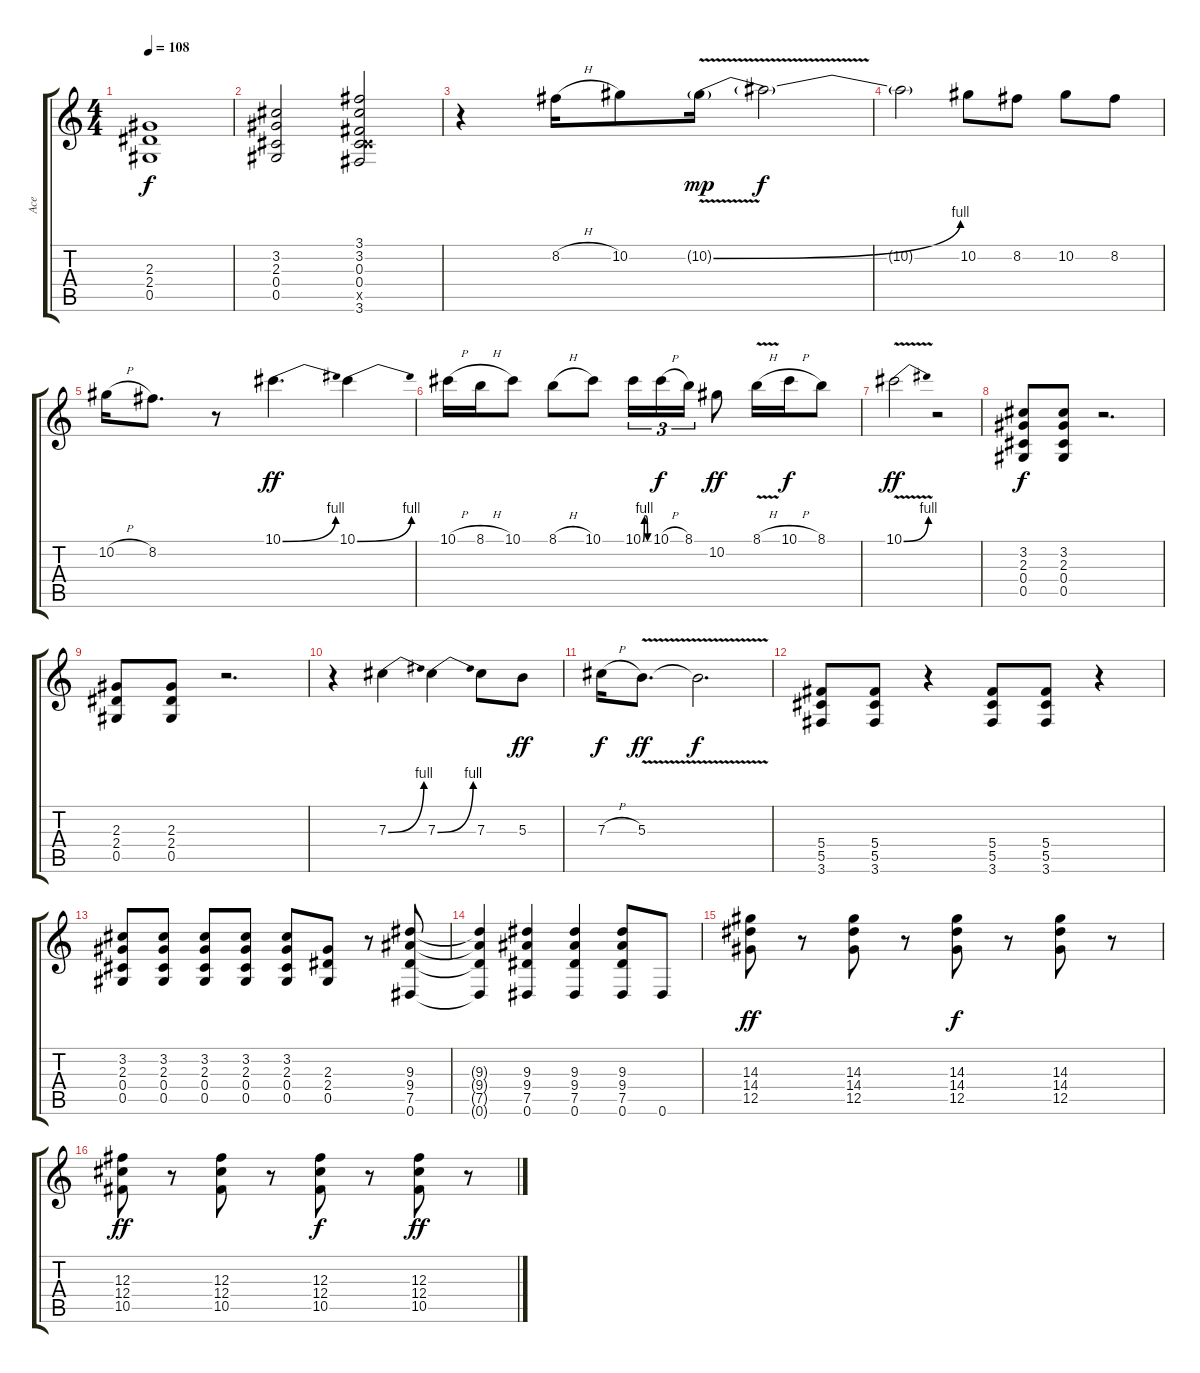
\track ("Ace" "Ace") {instrument distortionguitar}
\staff {score tabs}
\tuning (Eb4 Bb3 Gb3 Db3 Ab2 Eb2) {hide}
\ts (4 4)
\tempo 108
\clef g2
\ks c
(2.3 2.4 0.5).1{dy f} |
(3.2 2.3 0.4 0.5).2 (3.1 3.2 0.3 0.4 5.5{x} 3.6).2 |
r.4 8.2{h}.16 10.2.8 10.2{be (bend 0 0 60 4) v g}.16{dy mp} 10.2{t}.2{dy f} |
10.2{t}.2 10.2.8 8.2.8 10.2.8 8.2.8 |
10.2{h}.16 8.2.8{d} r.8 10.1{be (bend 0 0 60 4)}.4{d dy ff} 10.1{be (bend 0 0 60 4)}.4 |
10.1{h}.16 8.1{h}.16 10.1.8 8.1{h}.8 10.1.8 10.1{be (custom 0 0 15 4 30 4 45 0 60 0)}.16{tu (3 2)} 10.1{h}.16{tu (3 2) dy f} 8.1.16{tu (3 2)} 10.2.8{dy ff} 8.1{v h}.16 10.1{h}.16{dy f} 8.1.8 |
10.1{be (bend 0 0 60 4) v}.2{dy ff} r.2 |
(3.2 2.3 0.4 0.5).8{dy f} (3.2 2.3 0.4 0.5).8 r.2{d} |
(2.3 2.4 0.5).8 (2.3 2.4 0.5).8 r.2{d} |
r.4 7.3{be (bend 0 0 60 4)}.4 7.3{be (bend 0 0 60 4)}.4 7.3.8 5.3.8{dy ff} |
7.3{h}.16{dy f} 5.3{v}.8{d dy ff} 5.3{t}.2{d dy f} |
(5.4 5.5 3.6).8 (5.4 5.5 3.6).8 r.4 (5.4 5.5 3.6).8 (5.4 5.5 3.6).8 r.4 |
(3.2 2.3 0.4 0.5).8 (3.2 2.3 0.4 0.5).8 (3.2 2.3 0.4 0.5).8 (3.2 2.3 0.4 0.5).8 (3.2 2.3 0.4 0.5).8 (2.3 2.4 0.5).8 r.8 (9.3 9.4 7.5 0.6).8 |
(9.3{t} 9.4{t} 7.5{t} 0.6{t}).4 (9.3 9.4 7.5 0.6).4 (9.3 9.4 7.5 0.6).4 (9.3 9.4 7.5 0.6).8 0.6.8 |
(14.3 14.4 12.5).8{dy ff} r.8 (14.3 14.4 12.5).8 r.8 (14.3 14.4 12.5).8{dy f} r.8 (14.3 14.4 12.5).8 r.8 |
(12.3 12.4 10.5).8{dy ff} r.8 (12.3 12.4 10.5).8 r.8 (12.3 12.4 10.5).8{dy f} r.8 (12.3 12.4 10.5).8{dy ff} r.8
